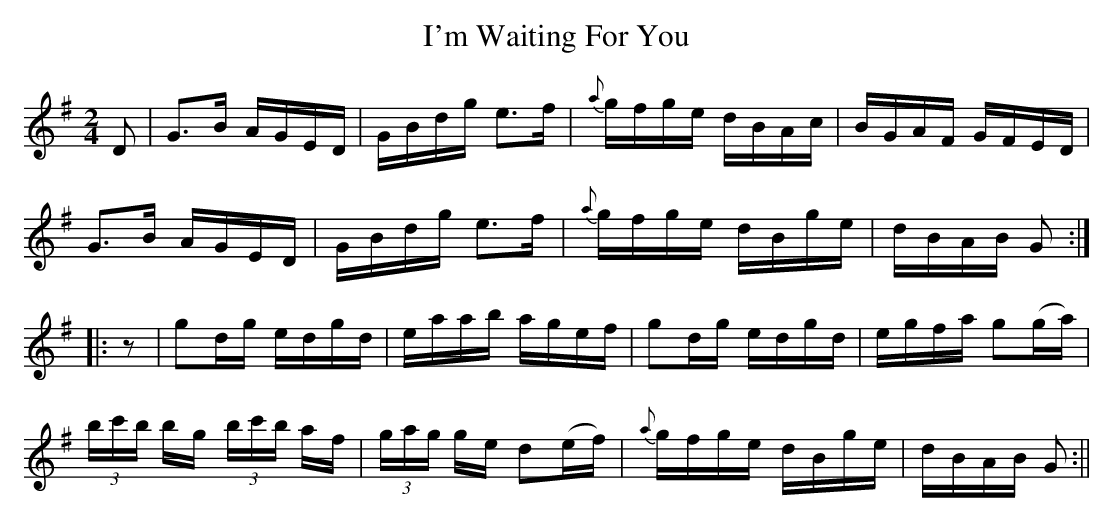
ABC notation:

X:1
T: I'm Waiting For You
M: 2/4
L: 1/16
K: G
D2 | G3B AGED | GBdg e3f | {a}gfge dBAc | BGAF GFED |
G3B AGED | GBdg e3f | {a}gfge dBge | dBAB G2 :|
|: z2 | g2dg edgd | eaab agef | g2dg edgd | egfa g2(ga) |
(3bc'b bg (3bc'b af | (3gag ge d2(ef) | {a}gfge dBge | dBAB G2 :||
